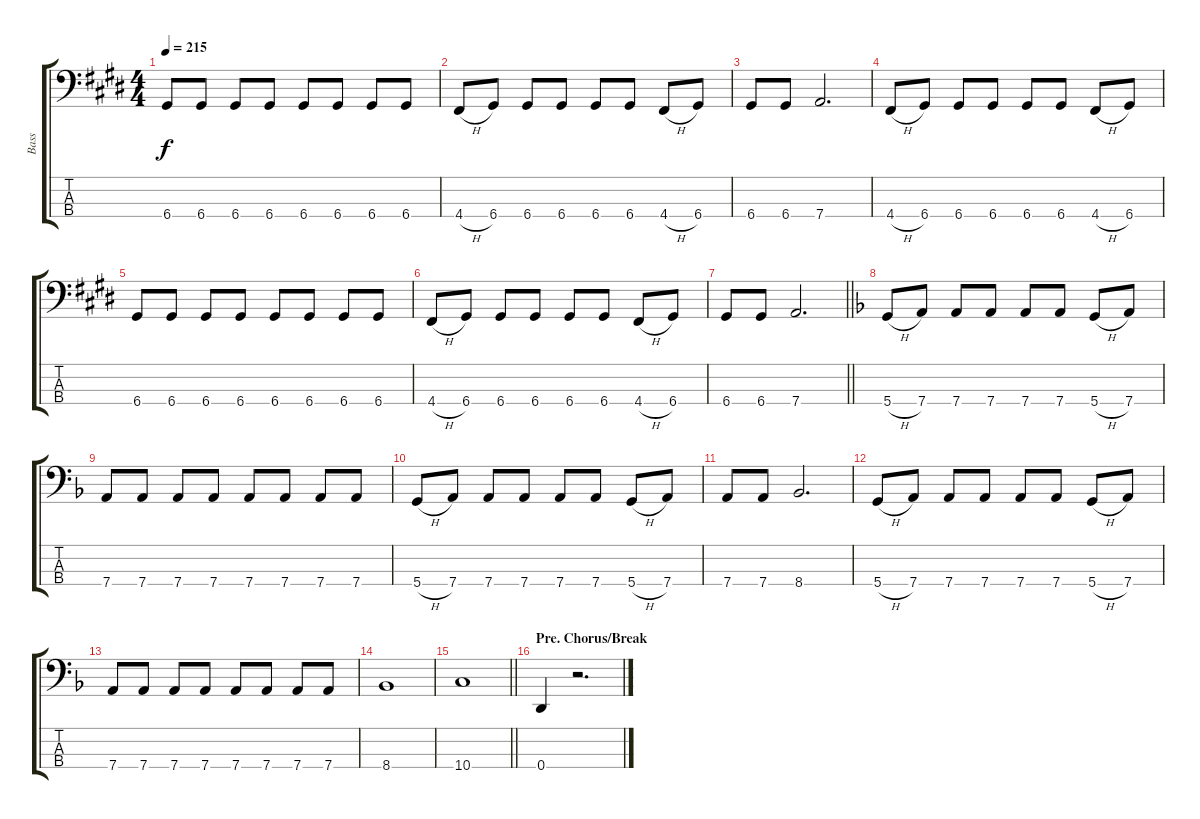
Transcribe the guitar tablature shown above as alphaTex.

\track ("Bass" "Bass") {instrument electricbassfinger}
\staff {score tabs}
\tuning (G2 D2 A1 D1) {hide}
\ts (4 4)
\tempo 215
\clef f4
\ks e
6.4.8{dy f} 6.4.8 6.4.8 6.4.8 6.4.8 6.4.8 6.4.8 6.4.8 |
4.4{h}.8 6.4.8 6.4.8 6.4.8 6.4.8 6.4.8 4.4{h}.8 6.4.8 |
6.4.8 6.4.8 7.4.2{d} |
4.4{h}.8 6.4.8 6.4.8 6.4.8 6.4.8 6.4.8 4.4{h}.8 6.4.8 |
6.4.8 6.4.8 6.4.8 6.4.8 6.4.8 6.4.8 6.4.8 6.4.8 |
4.4{h}.8 6.4.8 6.4.8 6.4.8 6.4.8 6.4.8 4.4{h}.8 6.4.8 |
\barLineRight lightlight
6.4.8 6.4.8 7.4.2{d} |
\section ("" "")
\ks f
5.4{h}.8 7.4.8 7.4.8 7.4.8 7.4.8 7.4.8 5.4{h}.8 7.4.8 |
7.4.8 7.4.8 7.4.8 7.4.8 7.4.8 7.4.8 7.4.8 7.4.8 |
5.4{h}.8 7.4.8 7.4.8 7.4.8 7.4.8 7.4.8 5.4{h}.8 7.4.8 |
7.4.8 7.4.8 8.4.2{d} |
5.4{h}.8 7.4.8 7.4.8 7.4.8 7.4.8 7.4.8 5.4{h}.8 7.4.8 |
7.4.8 7.4.8 7.4.8 7.4.8 7.4.8 7.4.8 7.4.8 7.4.8 |
8.4.1 |
\barLineRight lightlight
10.4.1 |
\section ("" "Pre. Chorus/Break")
0.4.4 r.2{d}
